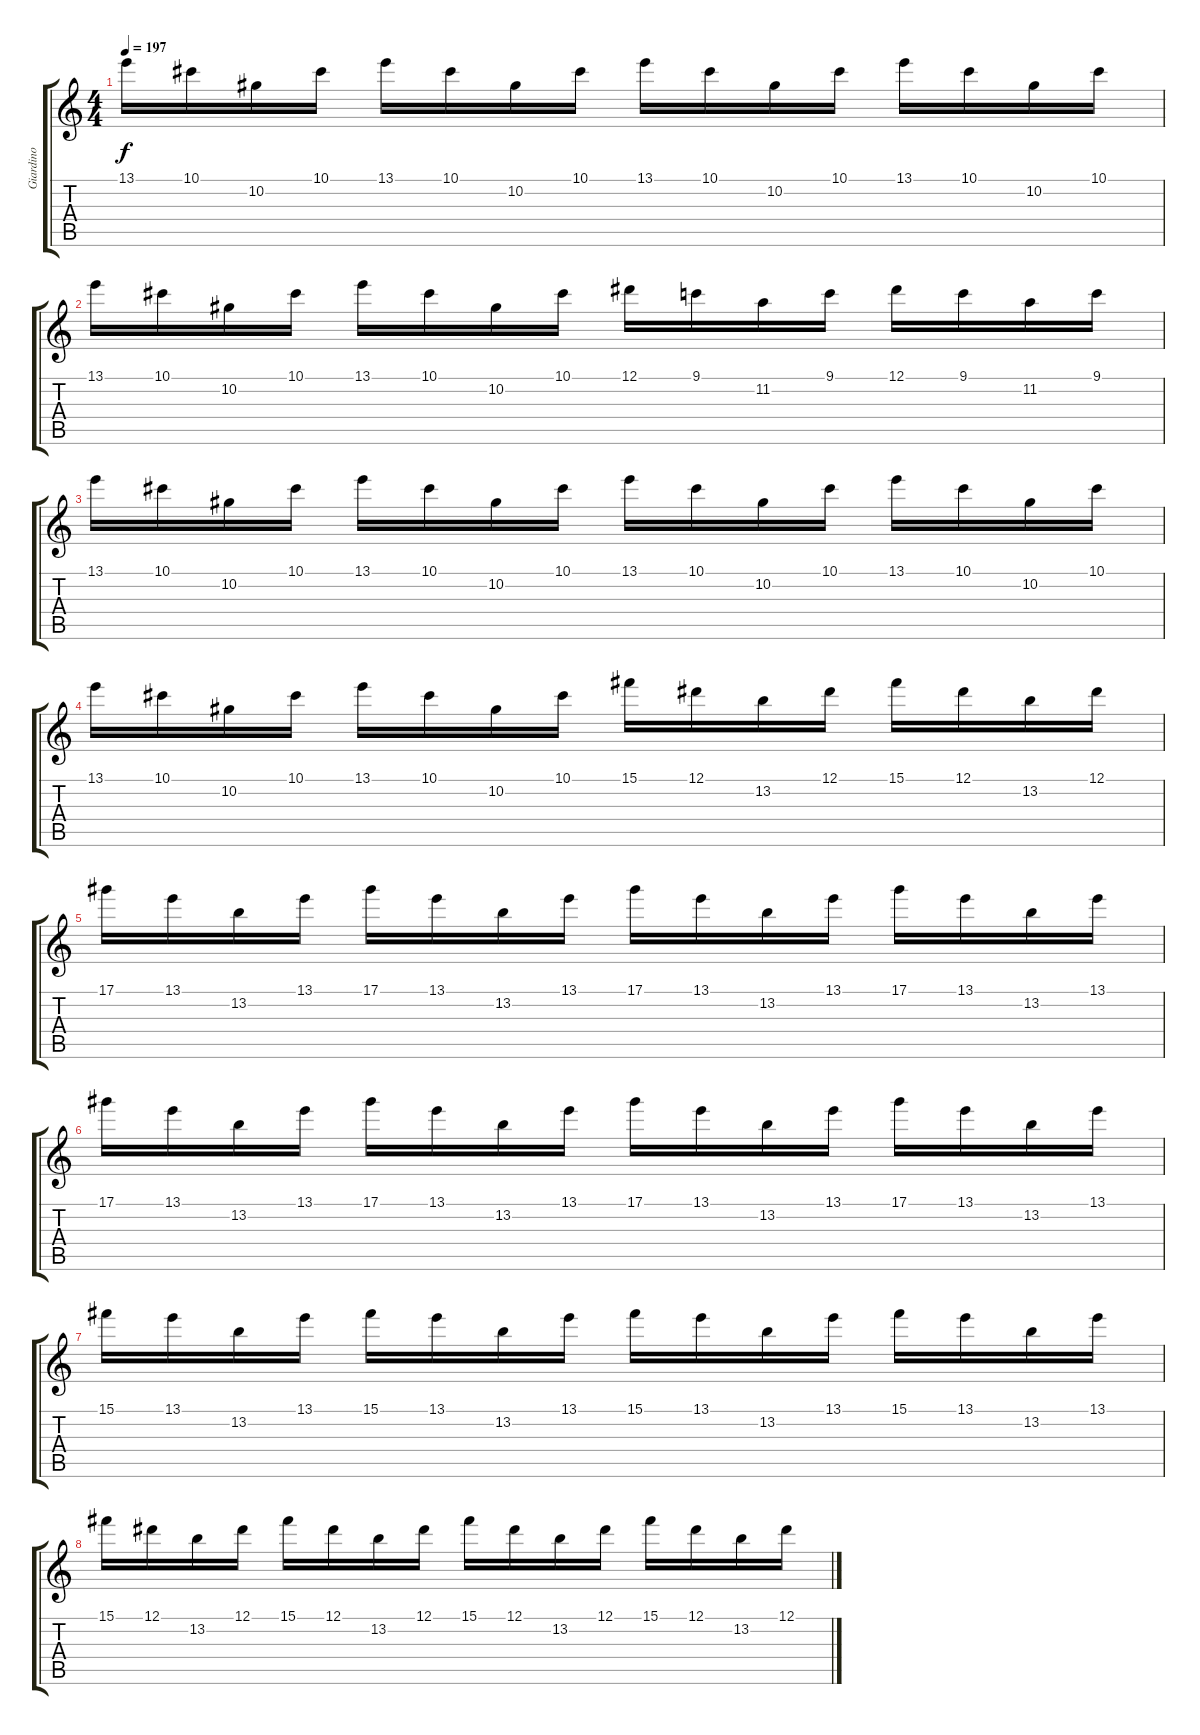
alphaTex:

\track ("Giardino" "Giardino") {instrument overdrivenguitar}
\staff {score tabs}
\tuning (Eb4 Bb3 Gb3 Db3 Ab2 Eb2) {hide}
\ts (4 4)
\tempo 197
\clef g2
\ks c
13.1.16{dy f} 10.1.16 10.2.16 10.1.16 13.1.16 10.1.16 10.2.16 10.1.16 13.1.16 10.1.16 10.2.16 10.1.16 13.1.16 10.1.16 10.2.16 10.1.16 |
13.1.16 10.1.16 10.2.16 10.1.16 13.1.16 10.1.16 10.2.16 10.1.16 12.1.16 9.1.16 11.2.16 9.1.16 12.1.16 9.1.16 11.2.16 9.1.16 |
13.1.16 10.1.16 10.2.16 10.1.16 13.1.16 10.1.16 10.2.16 10.1.16 13.1.16 10.1.16 10.2.16 10.1.16 13.1.16 10.1.16 10.2.16 10.1.16 |
13.1.16 10.1.16 10.2.16 10.1.16 13.1.16 10.1.16 10.2.16 10.1.16 15.1.16 12.1.16 13.2.16 12.1.16 15.1.16 12.1.16 13.2.16 12.1.16 |
17.1.16 13.1.16 13.2.16 13.1.16 17.1.16 13.1.16 13.2.16 13.1.16 17.1.16 13.1.16 13.2.16 13.1.16 17.1.16 13.1.16 13.2.16 13.1.16 |
17.1.16 13.1.16 13.2.16 13.1.16 17.1.16 13.1.16 13.2.16 13.1.16 17.1.16 13.1.16 13.2.16 13.1.16 17.1.16 13.1.16 13.2.16 13.1.16 |
15.1.16 13.1.16 13.2.16 13.1.16 15.1.16 13.1.16 13.2.16 13.1.16 15.1.16 13.1.16 13.2.16 13.1.16 15.1.16 13.1.16 13.2.16 13.1.16 |
15.1.16 12.1.16 13.2.16 12.1.16 15.1.16 12.1.16 13.2.16 12.1.16 15.1.16 12.1.16 13.2.16 12.1.16 15.1.16 12.1.16 13.2.16 12.1.16
